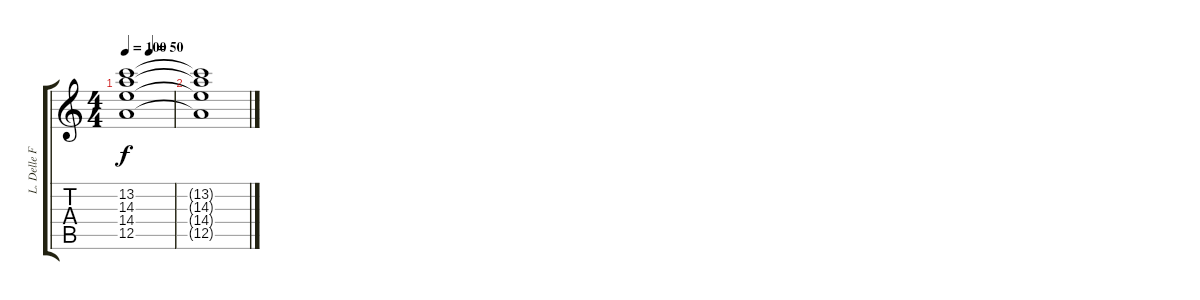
\track ("L. Delle Fave (Clean Guitar R)" "L. Delle F") {instrument electricguitarclean}
\staff {score tabs}
\tuning (E4 B3 G3 D3 A2 E2) {hide}
\ts (4 4)
\tempo 100
\tempo (50 0.5)
\clef g2
\ks aminor
(13.2{t} 14.3{t} 14.4{t} 12.5{t}).1{dy f} |
(13.2{t} 14.3{t} 14.4{t} 12.5{t}).1
